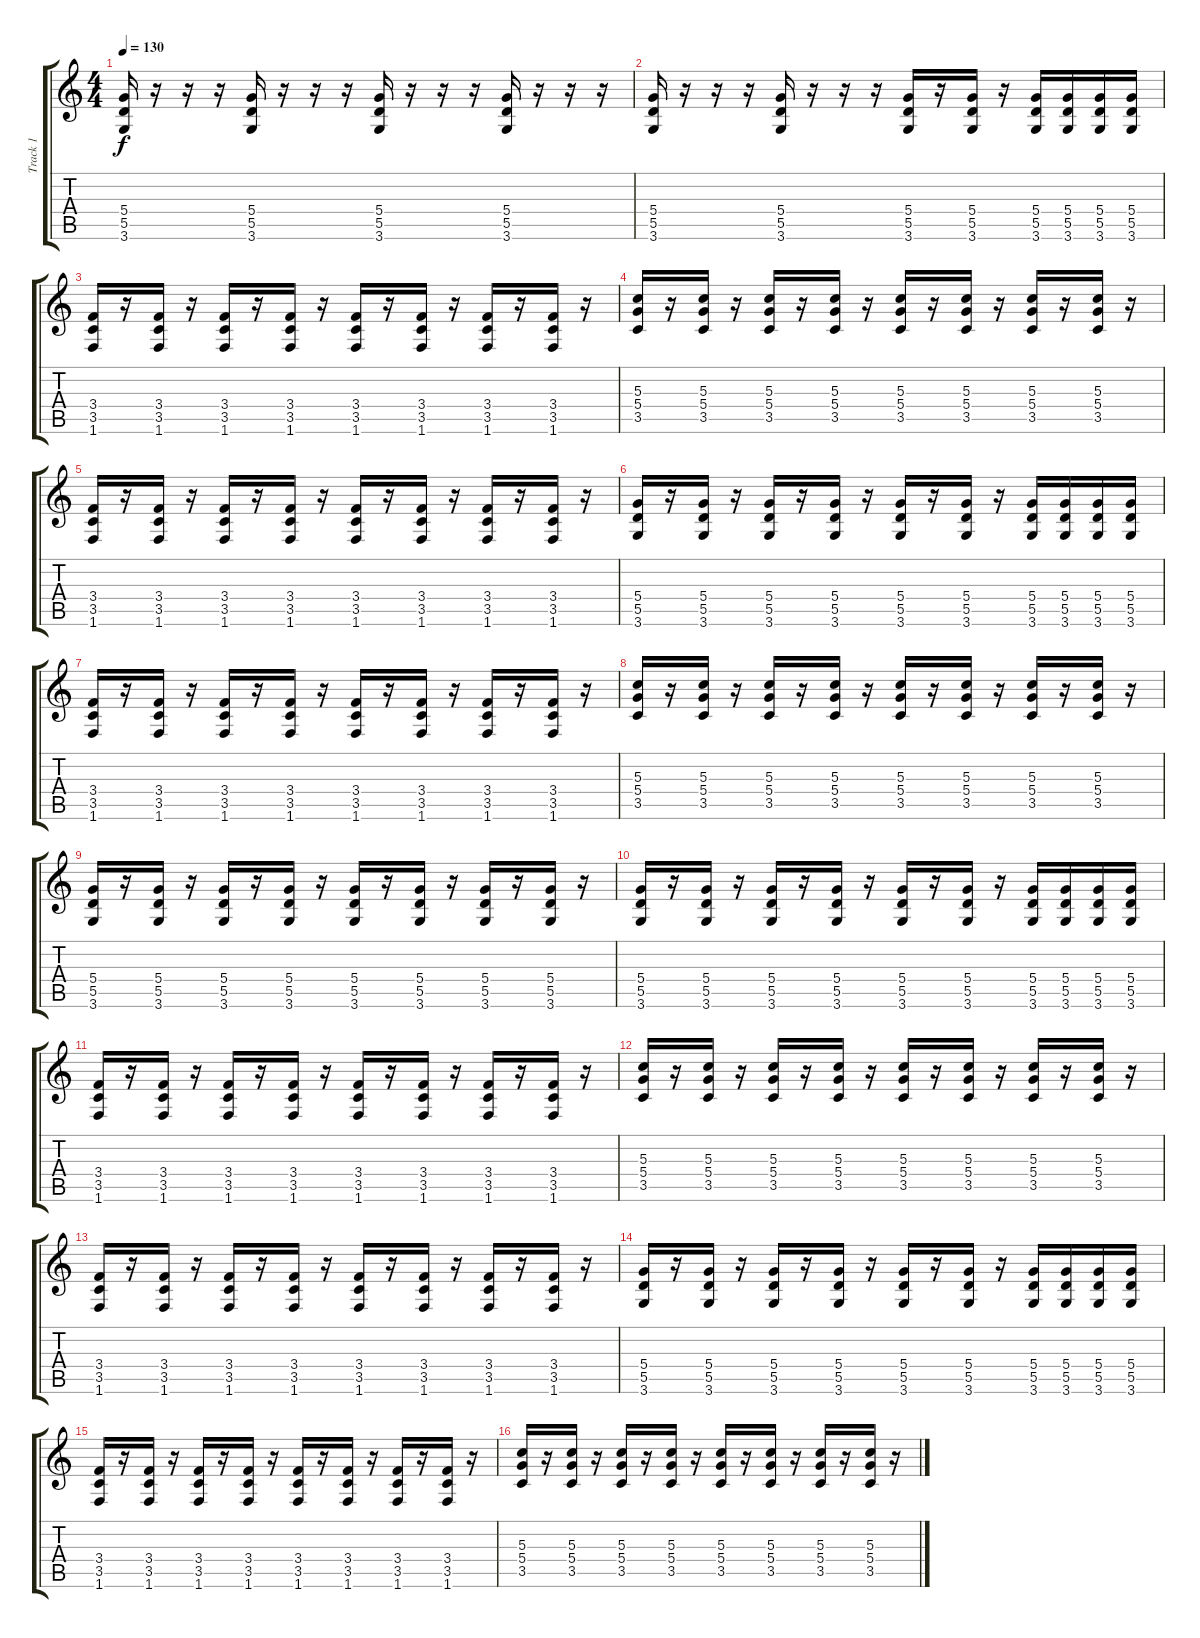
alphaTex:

\track ("Track 1" "Track 1") {instrument distortionguitar}
\staff {score tabs}
\tuning (E4 B3 G3 D3 A2 E2) {hide}
\ts (4 4)
\tempo 130
\clef g2
\ks c
(5.4 5.5 3.6).16{dy f} r.16 r.16 r.16 (5.4 5.5 3.6).16 r.16 r.16 r.16 (5.4 5.5 3.6).16 r.16 r.16 r.16 (5.4 5.5 3.6).16 r.16 r.16 r.16 |
(5.4 5.5 3.6).16 r.16 r.16 r.16 (5.4 5.5 3.6).16 r.16 r.16 r.16 (5.4 5.5 3.6).16 r.16 (5.4 5.5 3.6).16 r.16 (5.4 5.5 3.6).16 (5.4 5.5 3.6).16 (5.4 5.5 3.6).16 (5.4 5.5 3.6).16 |
(3.4 3.5 1.6).16 r.16 (3.4 3.5 1.6).16 r.16 (3.4 3.5 1.6).16 r.16 (3.4 3.5 1.6).16 r.16 (3.4 3.5 1.6).16 r.16 (3.4 3.5 1.6).16 r.16 (3.4 3.5 1.6).16 r.16 (3.4 3.5 1.6).16 r.16 |
(5.3 5.4 3.5).16 r.16 (5.3 5.4 3.5).16 r.16 (5.3 5.4 3.5).16 r.16 (5.3 5.4 3.5).16 r.16 (5.3 5.4 3.5).16 r.16 (5.3 5.4 3.5).16 r.16 (5.3 5.4 3.5).16 r.16 (5.3 5.4 3.5).16 r.16 |
(3.4 3.5 1.6).16 r.16 (3.4 3.5 1.6).16 r.16 (3.4 3.5 1.6).16 r.16 (3.4 3.5 1.6).16 r.16 (3.4 3.5 1.6).16 r.16 (3.4 3.5 1.6).16 r.16 (3.4 3.5 1.6).16 r.16 (3.4 3.5 1.6).16 r.16 |
(5.4 5.5 3.6).16 r.16 (5.4 5.5 3.6).16 r.16 (5.4 5.5 3.6).16 r.16 (5.4 5.5 3.6).16 r.16 (5.4 5.5 3.6).16 r.16 (5.4 5.5 3.6).16 r.16 (5.4 5.5 3.6).16 (5.4 5.5 3.6).16 (5.4 5.5 3.6).16 (5.4 5.5 3.6).16 |
(3.4 3.5 1.6).16 r.16 (3.4 3.5 1.6).16 r.16 (3.4 3.5 1.6).16 r.16 (3.4 3.5 1.6).16 r.16 (3.4 3.5 1.6).16 r.16 (3.4 3.5 1.6).16 r.16 (3.4 3.5 1.6).16 r.16 (3.4 3.5 1.6).16 r.16 |
(5.3 5.4 3.5).16 r.16 (5.3 5.4 3.5).16 r.16 (5.3 5.4 3.5).16 r.16 (5.3 5.4 3.5).16 r.16 (5.3 5.4 3.5).16 r.16 (5.3 5.4 3.5).16 r.16 (5.3 5.4 3.5).16 r.16 (5.3 5.4 3.5).16 r.16 |
(5.4 5.5 3.6).16 r.16 (5.4 5.5 3.6).16 r.16 (5.4 5.5 3.6).16 r.16 (5.4 5.5 3.6).16 r.16 (5.4 5.5 3.6).16 r.16 (5.4 5.5 3.6).16 r.16 (5.4 5.5 3.6).16 r.16 (5.4 5.5 3.6).16 r.16 |
(5.4 5.5 3.6).16 r.16 (5.4 5.5 3.6).16 r.16 (5.4 5.5 3.6).16 r.16 (5.4 5.5 3.6).16 r.16 (5.4 5.5 3.6).16 r.16 (5.4 5.5 3.6).16 r.16 (5.4 5.5 3.6).16 (5.4 5.5 3.6).16 (5.4 5.5 3.6).16 (5.4 5.5 3.6).16 |
(3.4 3.5 1.6).16 r.16 (3.4 3.5 1.6).16 r.16 (3.4 3.5 1.6).16 r.16 (3.4 3.5 1.6).16 r.16 (3.4 3.5 1.6).16 r.16 (3.4 3.5 1.6).16 r.16 (3.4 3.5 1.6).16 r.16 (3.4 3.5 1.6).16 r.16 |
(5.3 5.4 3.5).16 r.16 (5.3 5.4 3.5).16 r.16 (5.3 5.4 3.5).16 r.16 (5.3 5.4 3.5).16 r.16 (5.3 5.4 3.5).16 r.16 (5.3 5.4 3.5).16 r.16 (5.3 5.4 3.5).16 r.16 (5.3 5.4 3.5).16 r.16 |
(3.4 3.5 1.6).16 r.16 (3.4 3.5 1.6).16 r.16 (3.4 3.5 1.6).16 r.16 (3.4 3.5 1.6).16 r.16 (3.4 3.5 1.6).16 r.16 (3.4 3.5 1.6).16 r.16 (3.4 3.5 1.6).16 r.16 (3.4 3.5 1.6).16 r.16 |
(5.4 5.5 3.6).16 r.16 (5.4 5.5 3.6).16 r.16 (5.4 5.5 3.6).16 r.16 (5.4 5.5 3.6).16 r.16 (5.4 5.5 3.6).16 r.16 (5.4 5.5 3.6).16 r.16 (5.4 5.5 3.6).16 (5.4 5.5 3.6).16 (5.4 5.5 3.6).16 (5.4 5.5 3.6).16 |
(3.4 3.5 1.6).16 r.16 (3.4 3.5 1.6).16 r.16 (3.4 3.5 1.6).16 r.16 (3.4 3.5 1.6).16 r.16 (3.4 3.5 1.6).16 r.16 (3.4 3.5 1.6).16 r.16 (3.4 3.5 1.6).16 r.16 (3.4 3.5 1.6).16 r.16 |
(5.3 5.4 3.5).16 r.16 (5.3 5.4 3.5).16 r.16 (5.3 5.4 3.5).16 r.16 (5.3 5.4 3.5).16 r.16 (5.3 5.4 3.5).16 r.16 (5.3 5.4 3.5).16 r.16 (5.3 5.4 3.5).16 r.16 (5.3 5.4 3.5).16 r.16
